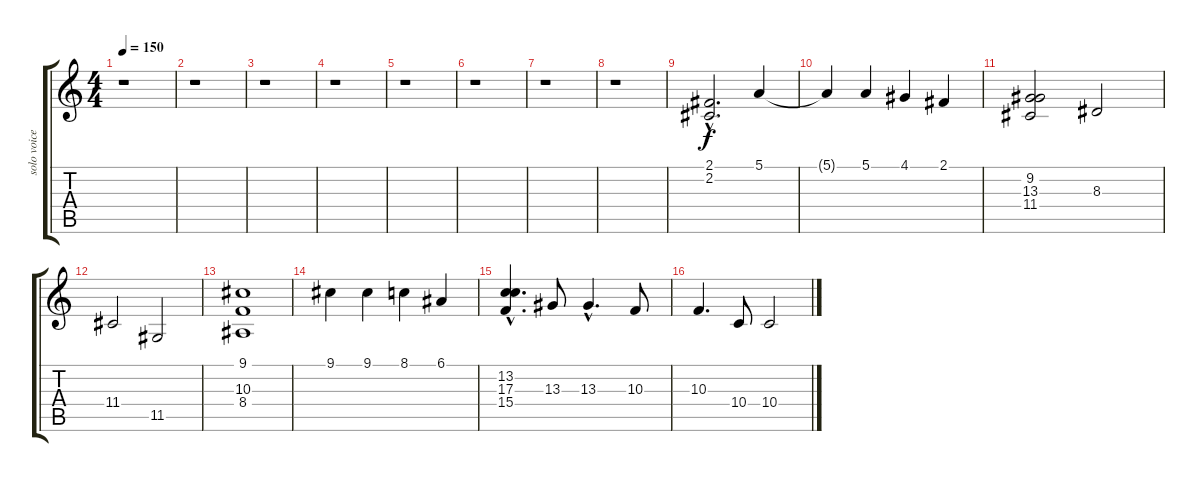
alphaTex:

\track ("solo voice" "solo voice") {instrument choiraahs}
\staff {score tabs}
\tuning (E4 B3 G3 D3 A2 E2) {hide}
\ts (4 4)
\tempo 150
\clef g2
\ks c
r.1{dy f} |
r.1 |
r.1 |
r.1 |
r.1 |
r.1 |
r.1 |
r.1 |
(2.1{hac} 2.2).2{d} 5.1.4 |
5.1{t}.4 5.1.4 4.1.4 2.1.4 |
(9.2 13.3 11.4).2 8.3.2 |
11.4.2 11.5.2 |
(9.1 10.3 8.4).1 |
9.1.4 9.1.4 8.1.4 6.1.4 |
(13.2 17.3 15.4{hac}).4{d} 13.3.8 13.3{hac}.4{d} 10.3.8 |
10.3.4{d} 10.4.8 10.4.2
